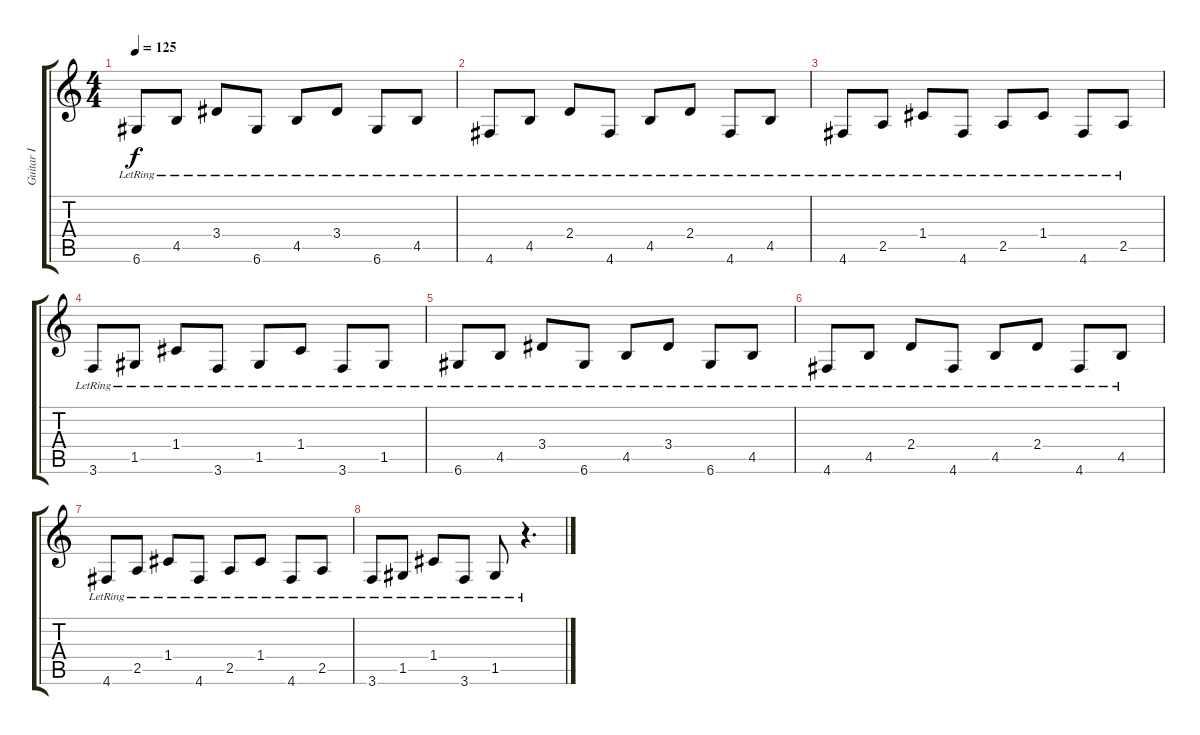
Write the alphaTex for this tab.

\track ("Guitar I" "Guitar I") {instrument distortionguitar}
\staff {score tabs}
\tuning (D4 A3 F3 C3 G2 D2) {hide}
\ts (4 4)
\tempo 125
\clef g2
\ks c
6.6{lr}.8{dy f instrument acousticguitarsteel} 4.5{lr}.8 3.4{lr}.8 6.6{lr}.8 4.5{lr}.8 3.4{lr}.8 6.6{lr}.8 4.5{lr}.8 |
4.6{lr}.8 4.5{lr}.8 2.4{lr}.8 4.6{lr}.8 4.5{lr}.8 2.4{lr}.8 4.6{lr}.8 4.5{lr}.8 |
4.6{lr}.8 2.5{lr}.8 1.4{lr}.8 4.6{lr}.8 2.5{lr}.8 1.4{lr}.8 4.6{lr}.8 2.5{lr}.8 |
3.6{lr}.8 1.5{lr}.8 1.4{lr}.8 3.6{lr}.8 1.5{lr}.8 1.4{lr}.8 3.6{lr}.8 1.5{lr}.8 |
6.6{lr}.8 4.5{lr}.8 3.4{lr}.8 6.6{lr}.8 4.5{lr}.8 3.4{lr}.8 6.6{lr}.8 4.5{lr}.8 |
4.6{lr}.8 4.5{lr}.8 2.4{lr}.8 4.6{lr}.8 4.5{lr}.8 2.4{lr}.8 4.6{lr}.8 4.5{lr}.8 |
4.6{lr}.8 2.5{lr}.8 1.4{lr}.8 4.6{lr}.8 2.5{lr}.8 1.4{lr}.8 4.6{lr}.8 2.5{lr}.8 |
3.6{lr}.8 1.5{lr}.8 1.4{lr}.8 3.6{lr}.8 1.5{lr}.8 r.4{d}
